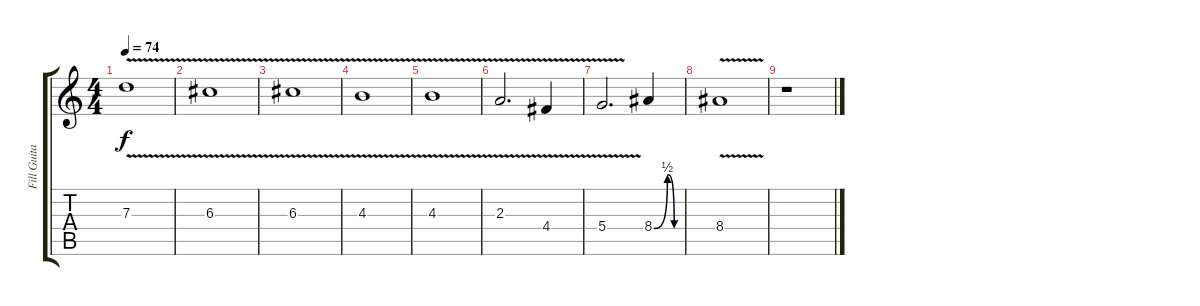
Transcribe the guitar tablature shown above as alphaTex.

\track ("Fill Guitar #1" "Fill Guita") {instrument distortionguitar}
\staff {score tabs}
\tuning (E4 B3 G3 D3 A2 E2) {hide}
\ts (4 4)
\tempo 74
\clef g2
\ks c
7.3{v}.1{dy f} |
6.3{v}.1 |
6.3{v}.1 |
4.3{v}.1 |
4.3{v}.1 |
2.3{v}.2{d} 4.4{v}.4 |
5.4{v}.2{d} 8.4{be (custom 0 0 30 2 45 0 60 0)}.4 |
8.4{v}.1 |
r.1
